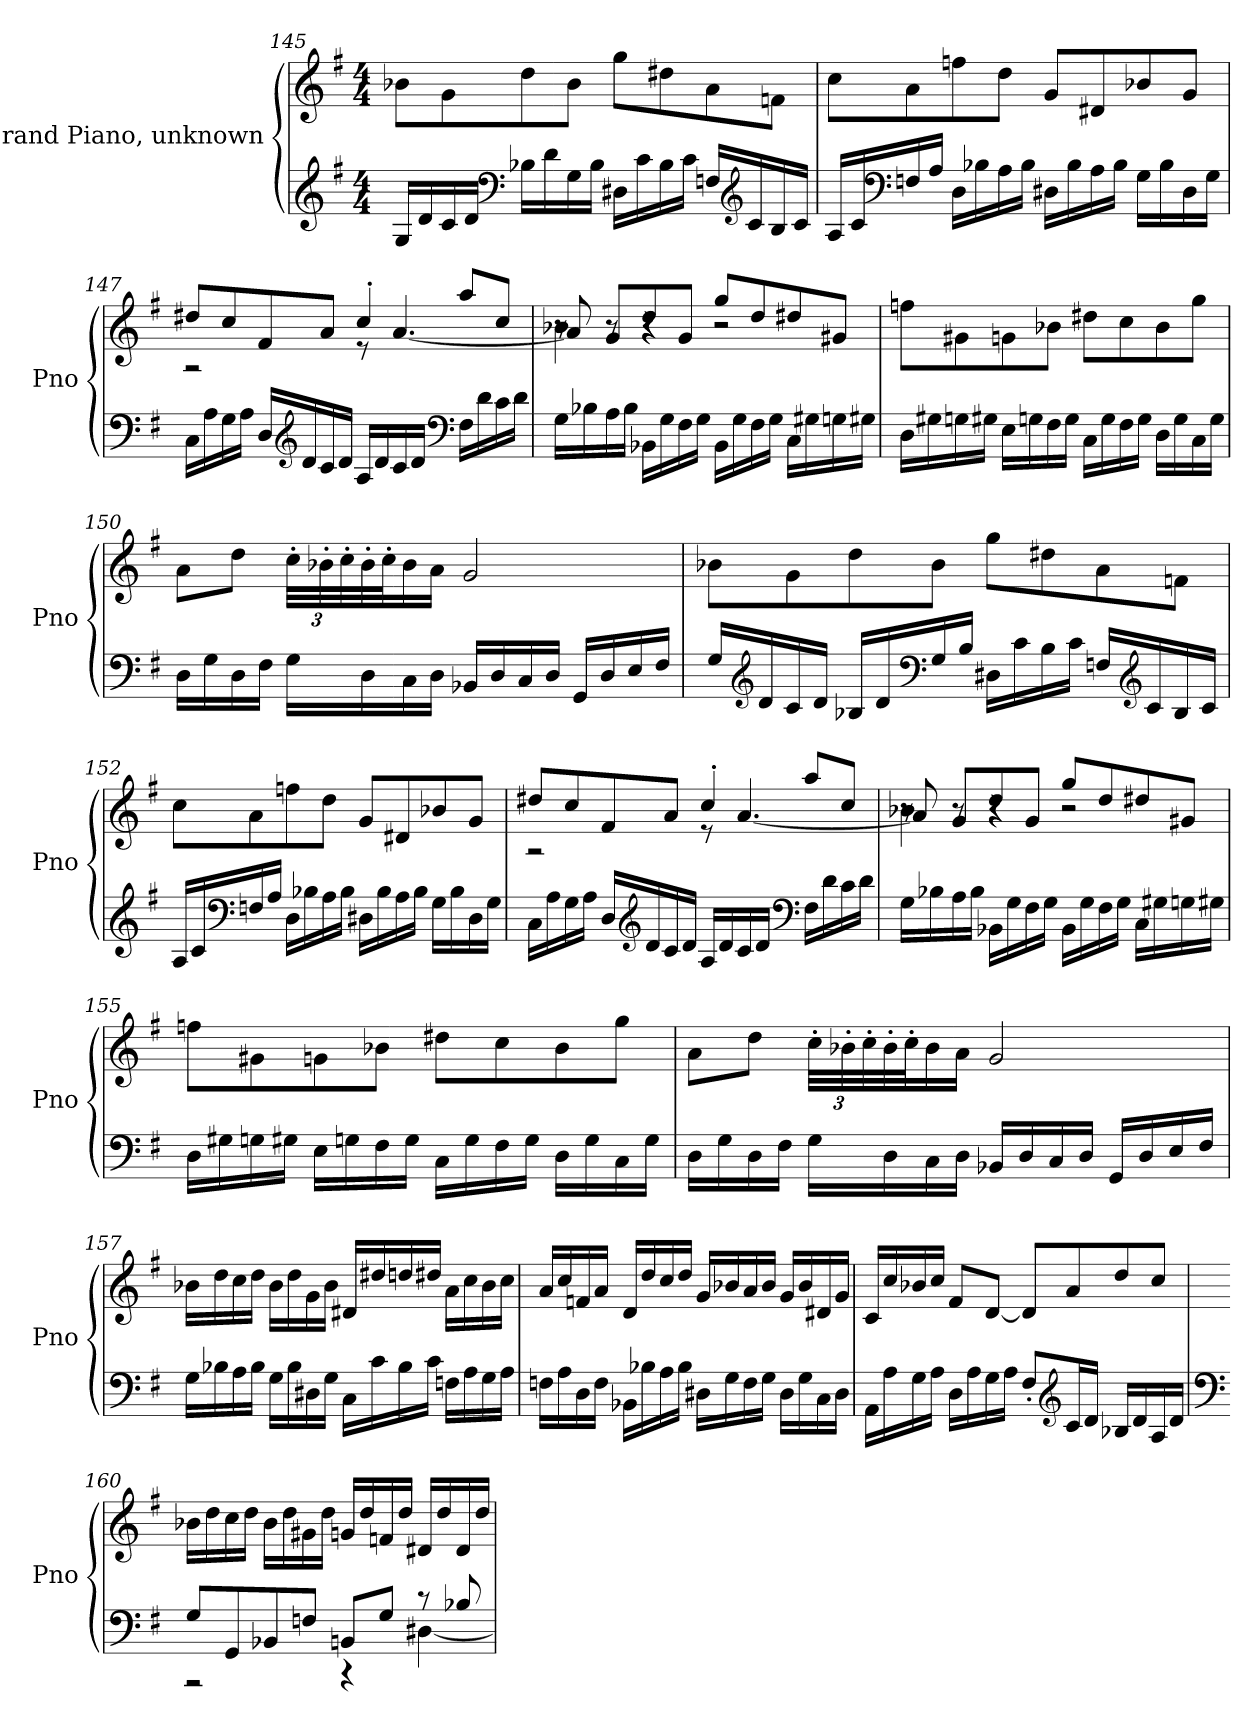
**kern	**kern
*part1	*part1
*staff2	*staff1
*I"Grand Piano, unknown	*
*I'Pno	*
*clefG2	*clefG2
*k[f#]	*k[f#]
*M4/4	*M4/4
=145	=145
16G/LL	8b-X\L
16d/	.
16c/	8g\
16d/JJ	.
*clefF4	*
16B-X\LL	8dd\
16d\	.
16G\	8b-\J
16B-\JJ	.
16D#X\LL	8gg\L
16c\	.
16B-\	8dd#X\
16c\JJ	.
16Fn/LL	8a\
*clefG2	*
16c/	.
16B-/	8fn\J
16c/JJ	.
!!LO:LB:g=z
=146	=146
16A/LL	8cc\L
16c/	.
*clefF4	*
16Fn/	8a\
16A/JJ	.
16D\LL	8ffn\
16B-X\	.
16A\	8dd\J
16B-\JJ	.
16D#X\LL	8g/L
16B-\	.
16A\	8d#X/
16B-\JJ	.
16G\LL	8b-X/
16B-\	.
16D#\	8g/J
16G\JJ	.
=147	=147
*	*^
16C\LL	8dd#X/L	2r
16A\	.	.
16G\	8cc/	.
16A\JJ	.	.
16D/LL	8f#/	.
*clefG2	*	*
16d/	.	.
16c/	8a/J	.
16d/JJ	.	.
16A/LL	4cc'/	8r
16d/	.	.
16c/	.	[4.a/
16d/JJ	.	.
*clefF4	*	*
16F#\LL	8aa/L	.
16d\	.	.
16c\	8cc/J	.
16d\JJ	.	.
!!LO:LB:g=z
=148	=148	=148
*	*	*^
16G\LL	8r	4b-X\	8a/]
16B-X\	.	.	.
16A\	8g/L	.	8r
16B-\JJ	.	.	.
16BB-X\LL	8dd/	4r	4r
16G\	.	.	.
16F#\	8g/J	.	.
16G\JJ	.	.	.
16BB-\LL	8gg/L	2r	2r
16G\	.	.	.
16F#\	8dd/	.	.
16G\JJ	.	.	.
16C\LL	8dd#X/	.	.
16G#X\	.	.	.
16Gn\	8g#X/J	.	.
16G#X\JJ	.	.	.
*	*v	*v	*v
=149	=149
16D\LL	8ffn\L
16G#X\	.
16Gn\	8g#X\
16G#X\JJ	.
16E\LL	8gn\
16Gn\	.
16F#\	8b-X\J
16G\JJ	.
16C\LL	8dd#X\L
16G\	.
16F#\	8cc\
16G\JJ	.
16D\LL	8b-\
16G\	.
16C\	8gg\J
16G\JJ	.
!!LO:LB:g=z
=150	=150
16D\LL	8a\L
16G\	.
16D\	8dd\J
16F#\JJ	.
*	*Xbrackettup
16G\LL	48cc'\LLL
.	48b-X'\
.	48cc'\
16D\	32b-'\
.	32cc'\J
16C\	16b-\
16D\JJ	16a\JJ
16BB-X/LL	2g/
16D/	.
16C/	.
16D/JJ	.
16GG/LL	.
16D/	.
16E/	.
16F#/JJ	.
=151	=151
16G/LL	8b-X\L
*clefG2	*
16d/	.
16c/	8g\
16d/JJ	.
16B-X/LL	8dd\
16d/	.
*clefF4	*
16G/	8b-\J
16B-/JJ	.
16D#X\LL	8gg\L
16c\	.
16B-\	8dd#X\
16c\JJ	.
16Fn/LL	8a\
*clefG2	*
16c/	.
16B-/	8fn\J
16c/JJ	.
!!LO:PB:g=z
=152	=152
16A/LL	8cc\L
16c/	.
*clefF4	*
16Fn/	8a\
16A/JJ	.
16D\LL	8ffn\
16B-X\	.
16A\	8dd\J
16B-\JJ	.
16D#X\LL	8g/L
16B-\	.
16A\	8d#X/
16B-\JJ	.
16G\LL	8b-X/
16B-\	.
16D#\	8g/J
16G\JJ	.
=153	=153
*	*^
16C\LL	8dd#X/L	2r
16A\	.	.
16G\	8cc/	.
16A\JJ	.	.
16D/LL	8f#/	.
*clefG2	*	*
16d/	.	.
16c/	8a/J	.
16d/JJ	.	.
16A/LL	4cc'/	8r
16d/	.	.
16c/	.	[4.a/
16d/JJ	.	.
*clefF4	*	*
16F#\LL	8aa/L	.
16d\	.	.
16c\	8cc/J	.
16d\JJ	.	.
!!LO:LB:g=z
=154	=154	=154
*	*	*^
16G\LL	8r	4b-X\	8a/]
16B-X\	.	.	.
16A\	8g/L	.	8r
16B-\JJ	.	.	.
16BB-X\LL	8dd/	4r	4r
16G\	.	.	.
16F#\	8g/J	.	.
16G\JJ	.	.	.
16BB-\LL	8gg/L	2r	2r
16G\	.	.	.
16F#\	8dd/	.	.
16G\JJ	.	.	.
16C\LL	8dd#X/	.	.
16G#X\	.	.	.
16Gn\	8g#X/J	.	.
16G#X\JJ	.	.	.
*	*v	*v	*v
=155	=155
16D\LL	8ffn\L
16G#X\	.
16Gn\	8g#X\
16G#X\JJ	.
16E\LL	8gn\
16Gn\	.
16F#\	8b-X\J
16G\JJ	.
16C\LL	8dd#X\L
16G\	.
16F#\	8cc\
16G\JJ	.
16D\LL	8b-\
16G\	.
16C\	8gg\J
16G\JJ	.
!!LO:LB:g=z
=156	=156
16D\LL	8a\L
16G\	.
16D\	8dd\J
16F#\JJ	.
16G\LL	48cc'\LLL
.	48b-X'\
.	48cc'\
16D\	32b-'\
.	32cc'\J
16C\	16b-\
16D\JJ	16a\JJ
16BB-X/LL	2g/
16D/	.
16C/	.
16D/JJ	.
16GG/LL	.
16D/	.
16E/	.
16F#/JJ	.
=157	=157
16G\LL	16b-X\LL
16B-X\	16dd\
16A\	16cc\
16B-\JJ	16dd\JJ
16G\LL	16b-\LL
16B-\	16dd\
16D#X\	16g\
16G\JJ	16b-\JJ
16C\LL	16d#X/LL
16c\	16dd#X/
16B-\	16ddn/
16c\JJ	16dd#X/JJ
16Fn\LL	16a\LL
16A\	16cc\
16G\	16b-\
16A\JJ	16cc\JJ
!!LO:LB:g=z
=158	=158
16Fn\LL	16a/LL
16A\	16cc/
16D\	16fn/
16F\JJ	16a/JJ
16BB-X\LL	16d/LL
16B-X\	16dd/
16A\	16cc/
16B-\JJ	16dd/JJ
16D#X\LL	16g/LL
16G\	16b-X/
16F\	16a/
16G\JJ	16b-/JJ
16D#\LL	16g/LL
16G\	16b-/
16C\	16d#X/
16D#\JJ	16g/JJ
=159	=159
16AA\LL	16c/LL
16A\	16cc/
16G\	16b-X/
16A\JJ	16cc/JJ
16D\LL	8f#/L
16A\	.
16G\	[8d/J
16A\JJ	.
8F#'/L	8d/L]
*clefG2	*
16c/L	8a/
16d/JJ	.
16B-X/LL	8dd/
16d/	.
16A/	8cc/J
16d/JJ	.
!!LO:LB:g=z
=160	=160
*clefF4	*
*^	*
8G/L	2r	16b-X\LL
.	.	16dd\
8GG/	.	16cc\
.	.	16dd\JJ
8BB-X/	.	16b-\LL
.	.	16dd\
8Fn/J	.	16g#X\
.	.	16dd\JJ
8BBn/L	4r	16gn/LL
.	.	16dd/
8G/J	.	16fn/
.	.	16dd/JJ
8r	[4D#X\	16d#X/LL
.	.	16dd/
8B-X/	.	16d#/
.	.	16dd/JJ
*v	*v	*
=	=
*-	*-
